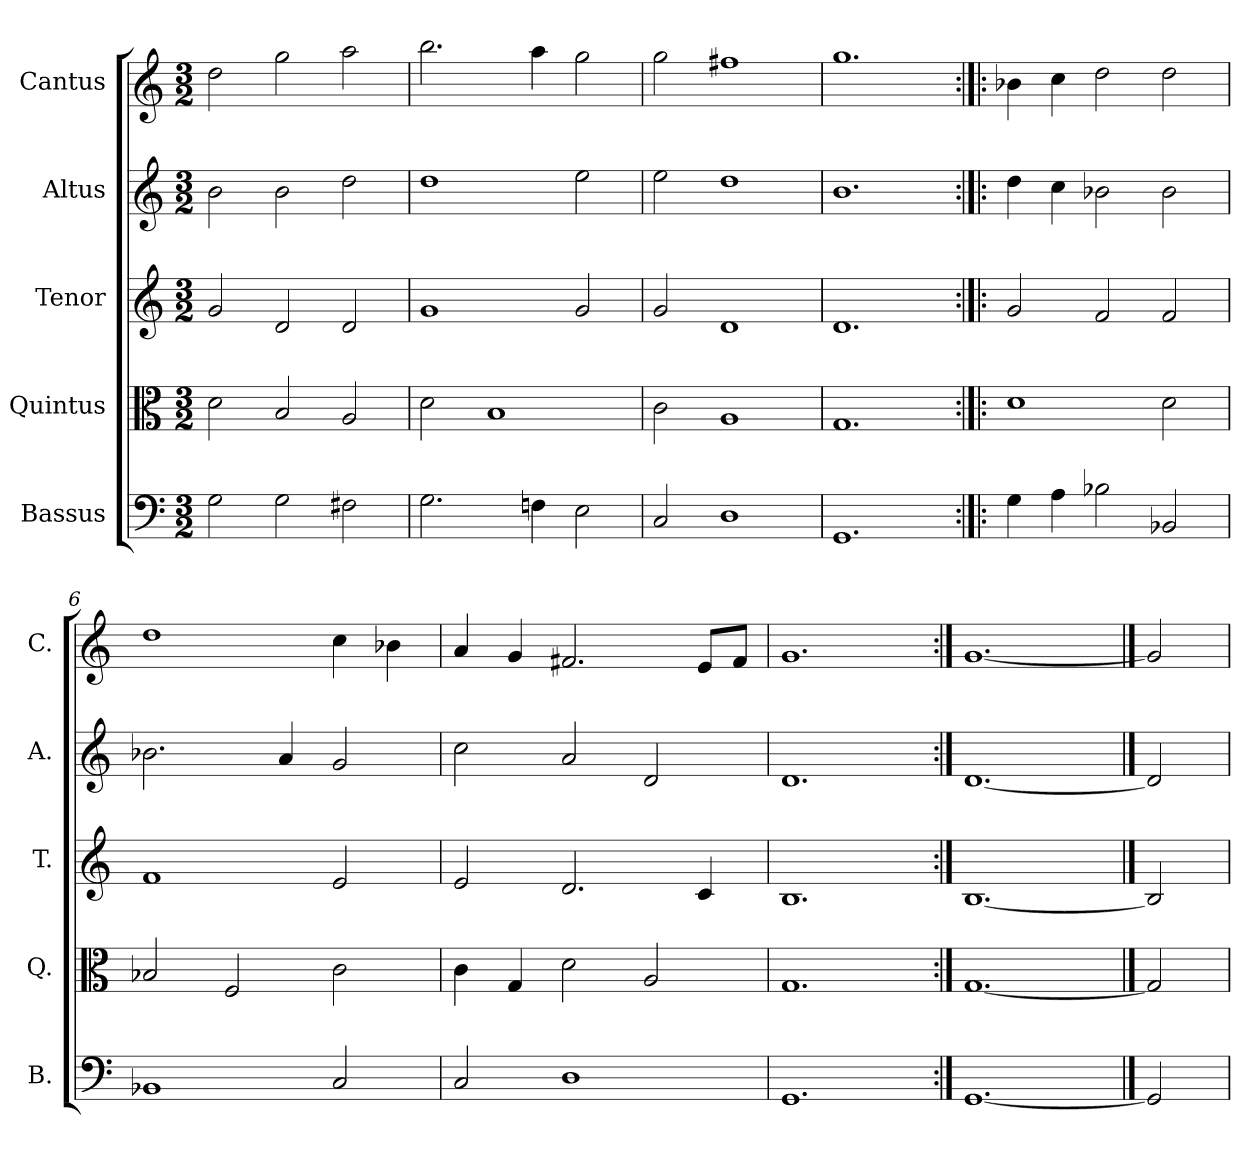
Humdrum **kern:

**kern	**kern	**kern	**kern	**kern
*part5	*part4	*part3	*part2	*part1
*staff5	*staff4	*staff3	*staff2	*staff1
*I"Bassus	*I"Quintus	*I"Tenor	*I"Altus	*I"Cantus
*I'B.	*I'Q.	*I'T.	*I'A.	*I'C.
*clefF4	*clefC3	*clefG2	*clefG2	*clefG2
*k[]	*k[]	*k[]	*k[]	*k[]
*M3/2	*M3/2	*M3/2	*M3/2	*M3/2
=1	=1	=1	=1	=1
2G\	2d\	2g/	2b\	2dd\
2G\	2B/	2d/	2b\	2gg\
2F#X\	2A/	2d/	2dd\	2aa\
=2	=2	=2	=2	=2
2.G\	2d\	1g	1dd	2.bb\
.	1B	.	.	.
4Fn\	.	.	.	4aa\
2E\	.	2g/	2ee\	2gg\
=3	=3	=3	=3	=3
2C/	2c\	2g/	2ee\	2gg\
1D	1A	1d	1dd	1ff#X
=4	=4	=4	=4	=4
1.GG	1.G	1.d	1.b	1.gg
=5:|!|:	=5:|!|:	=5:|!|:	=5:|!|:	=5:|!|:
4G\	1d	2g/	4dd\	4b-X\
4A\	.	.	4cc\	4cc\
2B-X\	.	2f/	2b-X\	2dd\
2BB-X/	2d\	2f/	2b-\	2dd\
=6	=6	=6	=6	=6
1BB-X	2B-X/	1f	2.b-X\	1dd
.	2F/	.	.	.
.	.	.	4a/	.
2C/	2c\	2e/	2g/	4cc\
.	.	.	.	4b-X\
=7	=7	=7	=7	=7
2C/	4c\	2e/	2cc\	4a/
.	4G/	.	.	4g/
1D	2d\	2.d/	2a/	2.f#X/
.	2A/	.	2d/	.
.	.	4c/	.	8e/L
.	.	.	.	8f#/J
=8	=8	=8	=8	=8
1.GG	1.G	1.B	1.d	1.g
=9:|!	=9:|!	=9:|!	=9:|!	=9:|!
[1.GG	[1.G	[1.B	[1.d	[1.g
==10	==10	==10	==10	==10
2GG]	2G]	2B]	2d]	2g]
=	=	=	=	=
*-	*-	*-	*-	*-
